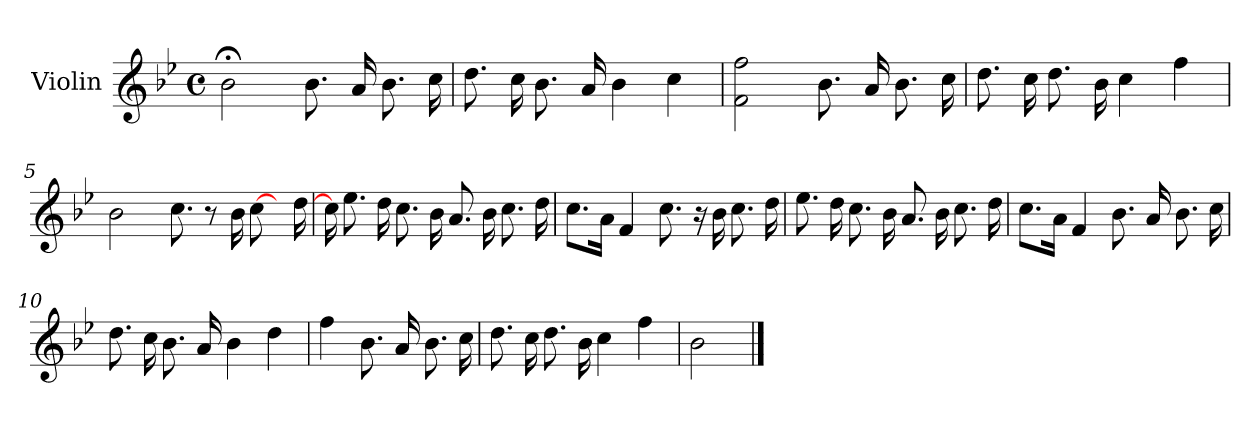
**kern
*part1
*staff1
*I"Violin
*I'Vln.
*clefG2
*k[b-e-]
*M4/4
*met(c)
=1
2b-;<\
8.b-\
16a/
8.b-\
16cc\
=2
8.dd\
16cc\
8.b-\
16a/
4b-\
4cc\
=3
2f\ 2ff\
8.b-\
16a/
8.b-\
16cc\
=4
8.dd\
16cc\
8.dd\
16b-\
4cc\
4ff\
!!LO:LB:g=z
=5
2b-\
8.cc\
8r
16b-\
[8cc\
16ryy
16dd\
=6
16cc\]
8.ee-\
16dd\
8.cc\
16b-\
8.a/
16b-\
8.cc\
16dd\
=7
8.cc\L
16a\Jk
4f/
8.cc\
16r
16b-\
8.cc\
16dd\
=8
8.ee-\
16dd\
8.cc\
16b-\
8.a/
16b-\
8.cc\
16dd\
!!LO:LB:g=z
=9
8.cc\L
16a\Jk
4f/
8.b-\
16a/
8.b-\
16cc\
=10
8.dd\
16cc\
8.b-\
16a/
4b-\
4dd\
=11
4ff\
8.b-\
16a/
8.b-\
16cc\
=12
8.dd\
16cc\
8.dd\
16b-\
4cc\
4ff\
=13
2b-\
==
*-
